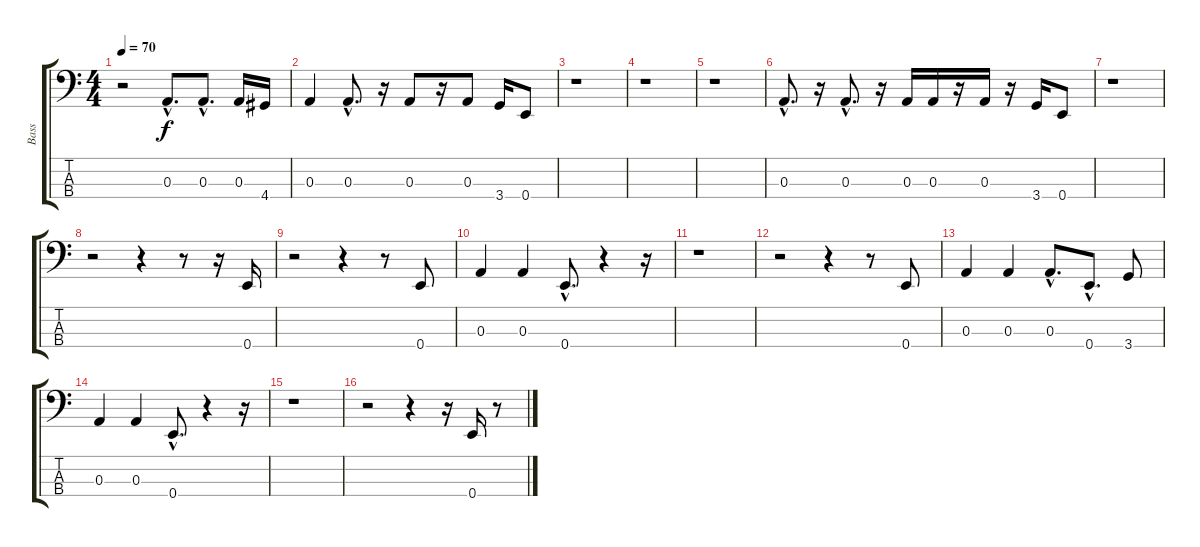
\track ("Bass" "Bass") {instrument electricbassfinger}
\staff {score tabs}
\tuning (G2 D2 A1 E1) {hide}
\ts (4 4)
\tempo 70
\clef f4
\ks c
r.2{dy f} 0.3{hac}.8{d} 0.3{hac}.8{d} 0.3.16 4.4.16 |
0.3.4 0.3{hac}.8{d} r.16 0.3.8 r.16 0.3.8 3.4.16 0.4.8 |
r.1 |
r.1 |
r.1 |
0.3{hac}.8{d} r.16 0.3{hac}.8{d} r.16 0.3.16 0.3.16 r.16 0.3.16 r.16 3.4.16 0.4.8 |
r.1 |
r.2 r.4 r.8 r.16 0.4.16 |
r.2 r.4 r.8 0.4.8 |
0.3.4 0.3.4 0.4{hac}.8{d} r.4 r.16 |
r.1 |
r.2 r.4 r.8 0.4.8 |
0.3.4 0.3.4 0.3{hac}.8{d} 0.4{hac}.8{d} 3.4.8 |
0.3.4 0.3.4 0.4{hac}.8{d} r.4 r.16 |
r.1 |
r.2 r.4 r.16 0.4.16 r.8
